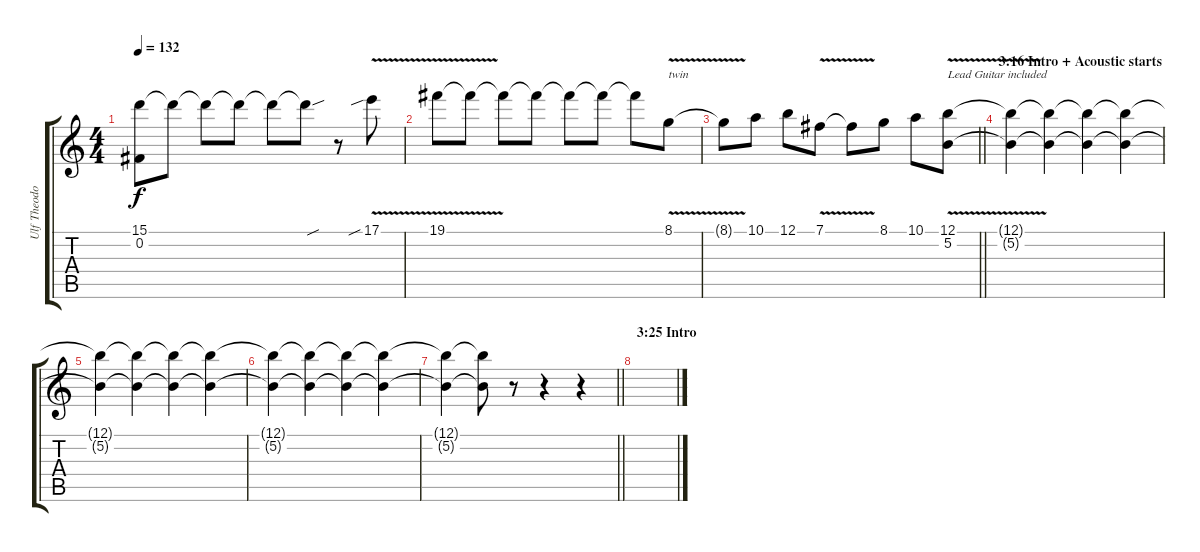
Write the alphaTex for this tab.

\track ("Ulf Theodor Schwadorf (Lead Harmony)" "Ulf Theodo") {instrument distortionguitar}
\staff {score tabs}
\tuning (B3 Gb3 D3 A2 E2 B1) {hide}
\ts (4 4)
\tempo 132
\clef g2
\ks c
(15.1{t} 0.2{t}).8{dy f} 15.1{t}.8 15.1{t}.8 15.1{t}.8 15.1{t}.8 15.1{sou t}.8 r.8 17.1{v sib}.8 |
19.1{v}.8 19.1{t}.8 19.1{t}.8 19.1{t}.8 19.1{t}.8 19.1{t}.8 19.1{t}.8 8.1{v}.8{txt "twin"} |
\barLineRight lightlight
8.1{t}.8 10.1.8 12.1.8 7.1{v}.8 7.1{t}.8 8.1.8 10.1.8 (12.1{v} 5.2{v}).8{txt "Lead Guitar included"} |
\section ("" "3:16 Intro + Acoustic starts")
(12.1{t} 5.2{t}).4 (12.1{t} 5.2{t}).4 (12.1{t} 5.2{t}).4 (12.1{t} 5.2{t}).4 |
(12.1{t} 5.2{t}).4 (12.1{t} 5.2{t}).4 (12.1{t} 5.2{t}).4 (12.1{t} 5.2{t}).4 |
(12.1{t} 5.2{t}).4 (12.1{t} 5.2{t}).4 (12.1{t} 5.2{t}).4 (12.1{t} 5.2{t}).4 |
\barLineRight lightlight
(12.1{t} 5.2{t}).4 (12.1{t} 5.2{t}).8 r.8 r.4 r.4 |
\section ("" "3:25 Intro")
